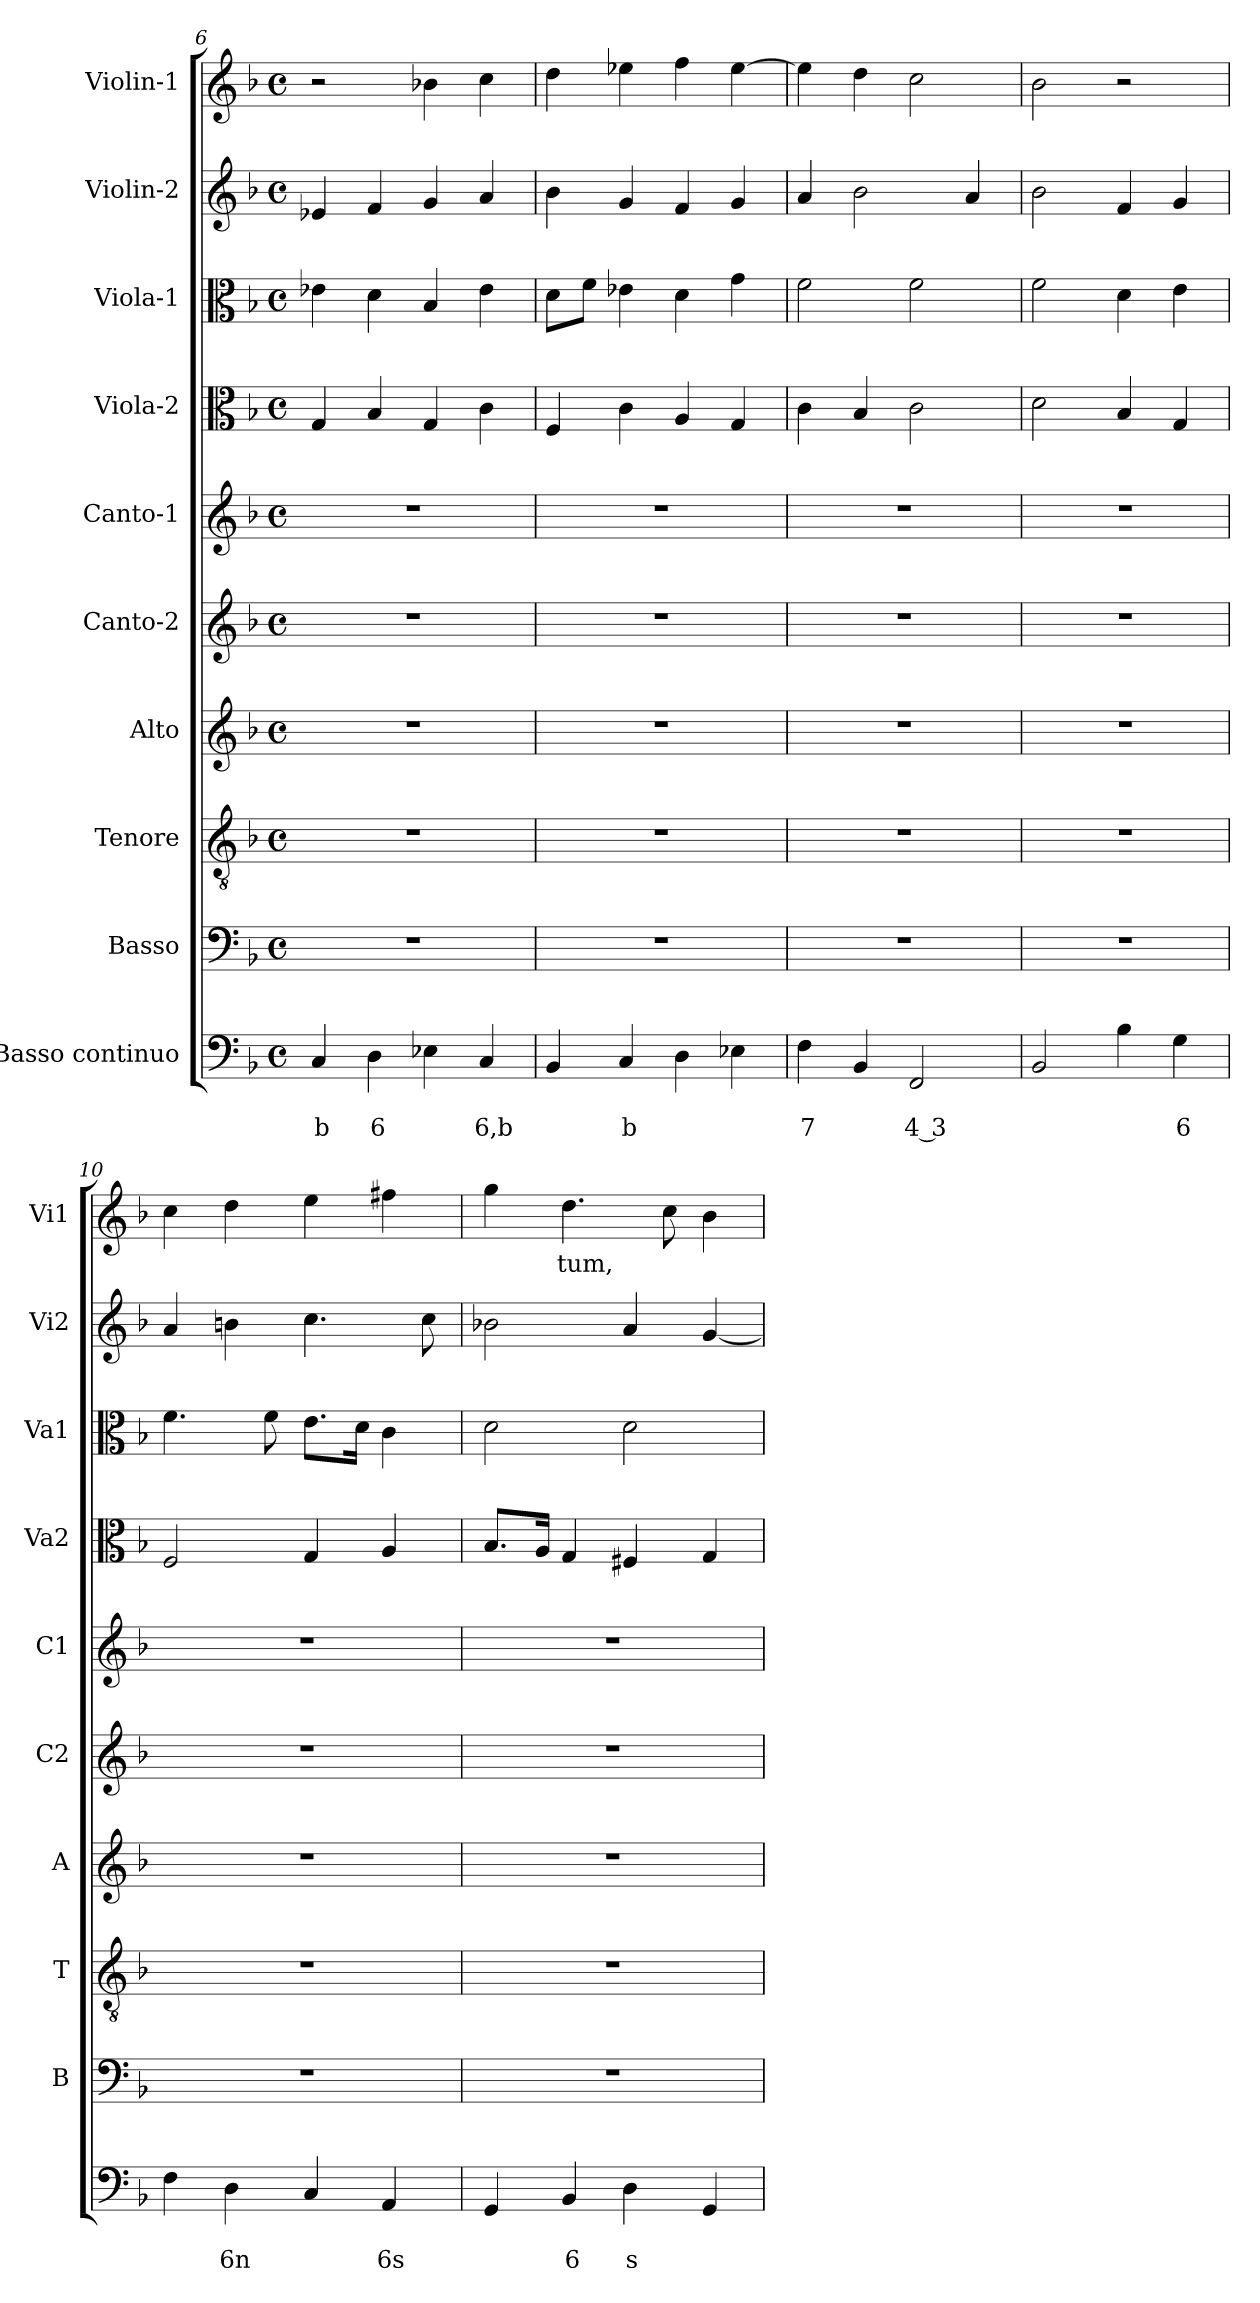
**kern	**text	**text	**kern	**kern	**kern	**kern	**kern	**kern	**kern	**kern	**kern	**text
*part10	*part10	*part10	*part9	*part8	*part7	*part6	*part5	*part4	*part3	*part2	*part1	*part1
*staff10	*staff10	*staff10	*staff9	*staff8	*staff7	*staff6	*staff5	*staff4	*staff3	*staff2	*staff1	*staff1
*I"Basso continuo	*	*	*I"Basso	*I"Tenore	*I"Alto	*I"Canto-2	*I"Canto-1	*I"Viola-2	*I"Viola-1	*I"Violin-2	*I"Violin-1	*
*	*	*	*I'B	*I'T	*I'A	*I'C2	*I'C1	*I'Va2	*I'Va1	*I'Vi2	*I'Vi1	*
*clefF4	*	*	*clefF4	*clefGv2	*clefG2	*clefG2	*clefG2	*clefC3	*clefC3	*clefG2	*clefG2	*
*k[b-]	*	*	*k[b-]	*k[b-]	*k[b-]	*k[b-]	*k[b-]	*k[b-]	*k[b-]	*k[b-]	*k[b-]	*
*F:	*	*	*F:	*F:	*F:	*F:	*F:	*F:	*F:	*F:	*F:	*
*M4/4	*	*	*M4/4	*M4/4	*M4/4	*M4/4	*M4/4	*M4/4	*M4/4	*M4/4	*M4/4	*
*met(c)	*	*	*met(c)	*met(c)	*met(c)	*met(c)	*met(c)	*met(c)	*met(c)	*met(c)	*met(c)	*
=6	=6	=6	=6	=6	=6	=6	=6	=6	=6	=6	=6	=6
!	!	!LO:LY:b	!	!	!	!	!	!	!	!	!	!
4C/	.	b	1r	1r	1r	1r	1r	4G/	4e-X\	4e-X/	2r	.
!	!	!LO:LY:b	!	!	!	!	!	!	!	!	!	!
4D\	.	6	.	.	.	.	.	4B-/	4d\	4f/	.	.
4E-X\	.	.	.	.	.	.	.	4G/	4B-/	4g/	4b-X\	.
!	!	!LO:LY:b	!	!	!	!	!	!	!	!	!	!
4C/	.	6,b	.	.	.	.	.	4c\	4e-\	4a/	4cc\	.
=7	=7	=7	=7	=7	=7	=7	=7	=7	=7	=7	=7	=7
4BB-/	.	.	1r	1r	1r	1r	1r	4F/	8d\L	4b-\	4dd\	.
.	.	.	.	.	.	.	.	.	8f\J	.	.	.
!	!	!LO:LY:b	!	!	!	!	!	!	!	!	!	!
4C/	.	b	.	.	.	.	.	4c\	4e-X\	4g/	4ee-X\	.
4D\	.	.	.	.	.	.	.	4A/	4d\	4f/	4ff\	.
4E-X\	.	.	.	.	.	.	.	4G/	4g\	4g/	[4ee-\	.
!!LO:PB:g=z
=8	=8	=8	=8	=8	=8	=8	=8	=8	=8	=8	=8	=8
!	!	!LO:LY:b	!	!	!	!	!	!	!	!	!	!
4F\	.	7	1r	1r	1r	1r	1r	4c\	2f\	4a/	4ee-\]	.
4BB-/	.	.	.	.	.	.	.	4B-/	.	2b-\	4dd\	.
!	!	!LO:LY:b	!	!	!	!	!	!	!	!	!	!
2FF/	.	4 3	.	.	.	.	.	2c\	2f\	.	2cc\	.
.	.	.	.	.	.	.	.	.	.	4a/	.	.
=9	=9	=9	=9	=9	=9	=9	=9	=9	=9	=9	=9	=9
2BB-/	.	.	1r	1r	1r	1r	1r	2d\	2f\	2b-\	2b-\	.
4B-\	.	.	.	.	.	.	.	4B-/	4d\	4f/	2r	.
!	!	!LO:LY:b	!	!	!	!	!	!	!	!	!	!
4G\	.	6	.	.	.	.	.	4G/	4e\	4g/	.	.
=10	=10	=10	=10	=10	=10	=10	=10	=10	=10	=10	=10	=10
4F\	.	.	1r	1r	1r	1r	1r	2F/	4.f\	4a/	4cc\	.
!	!	!LO:LY:b	!	!	!	!	!	!	!	!	!	!
4D\	.	6n	.	.	.	.	.	.	.	4bn\	4dd\	.
.	.	.	.	.	.	.	.	.	8f\	.	.	.
4C/	.	.	.	.	.	.	.	4G/	8.e\L	4.cc\	4ee\	.
.	.	.	.	.	.	.	.	.	16d\Jk	.	.	.
!	!	!LO:LY:b	!	!	!	!	!	!	!	!	!	!
4AA/	.	6s	.	.	.	.	.	4A/	4c\	.	4ff#X\	.
.	.	.	.	.	.	.	.	.	.	8cc\	.	.
=11	=11	=11	=11	=11	=11	=11	=11	=11	=11	=11	=11	=11
4GG/	.	.	1r	1r	1r	1r	1r	8.B-/L	2d\	2b-X\	4gg\	.
.	.	.	.	.	.	.	.	16A/Jk	.	.	.	.
!	!	!LO:LY:b	!	!	!	!	!	!	!	!	!	!LO:LY:b
4BB-/	.	6	.	.	.	.	.	4G/	.	.	4.dd\	tum,
!	!	!LO:LY:b	!	!	!	!	!	!	!	!	!	!
4D\	.	s	.	.	.	.	.	4F#X/	2d\	4a/	.	.
.	.	.	.	.	.	.	.	.	.	.	8cc\	.
4GG/	.	.	.	.	.	.	.	4G/	.	[4g/	4b-\	.
=	=	=	=	=	=	=	=	=	=	=	=	=
*-	*-	*-	*-	*-	*-	*-	*-	*-	*-	*-	*-	*-
